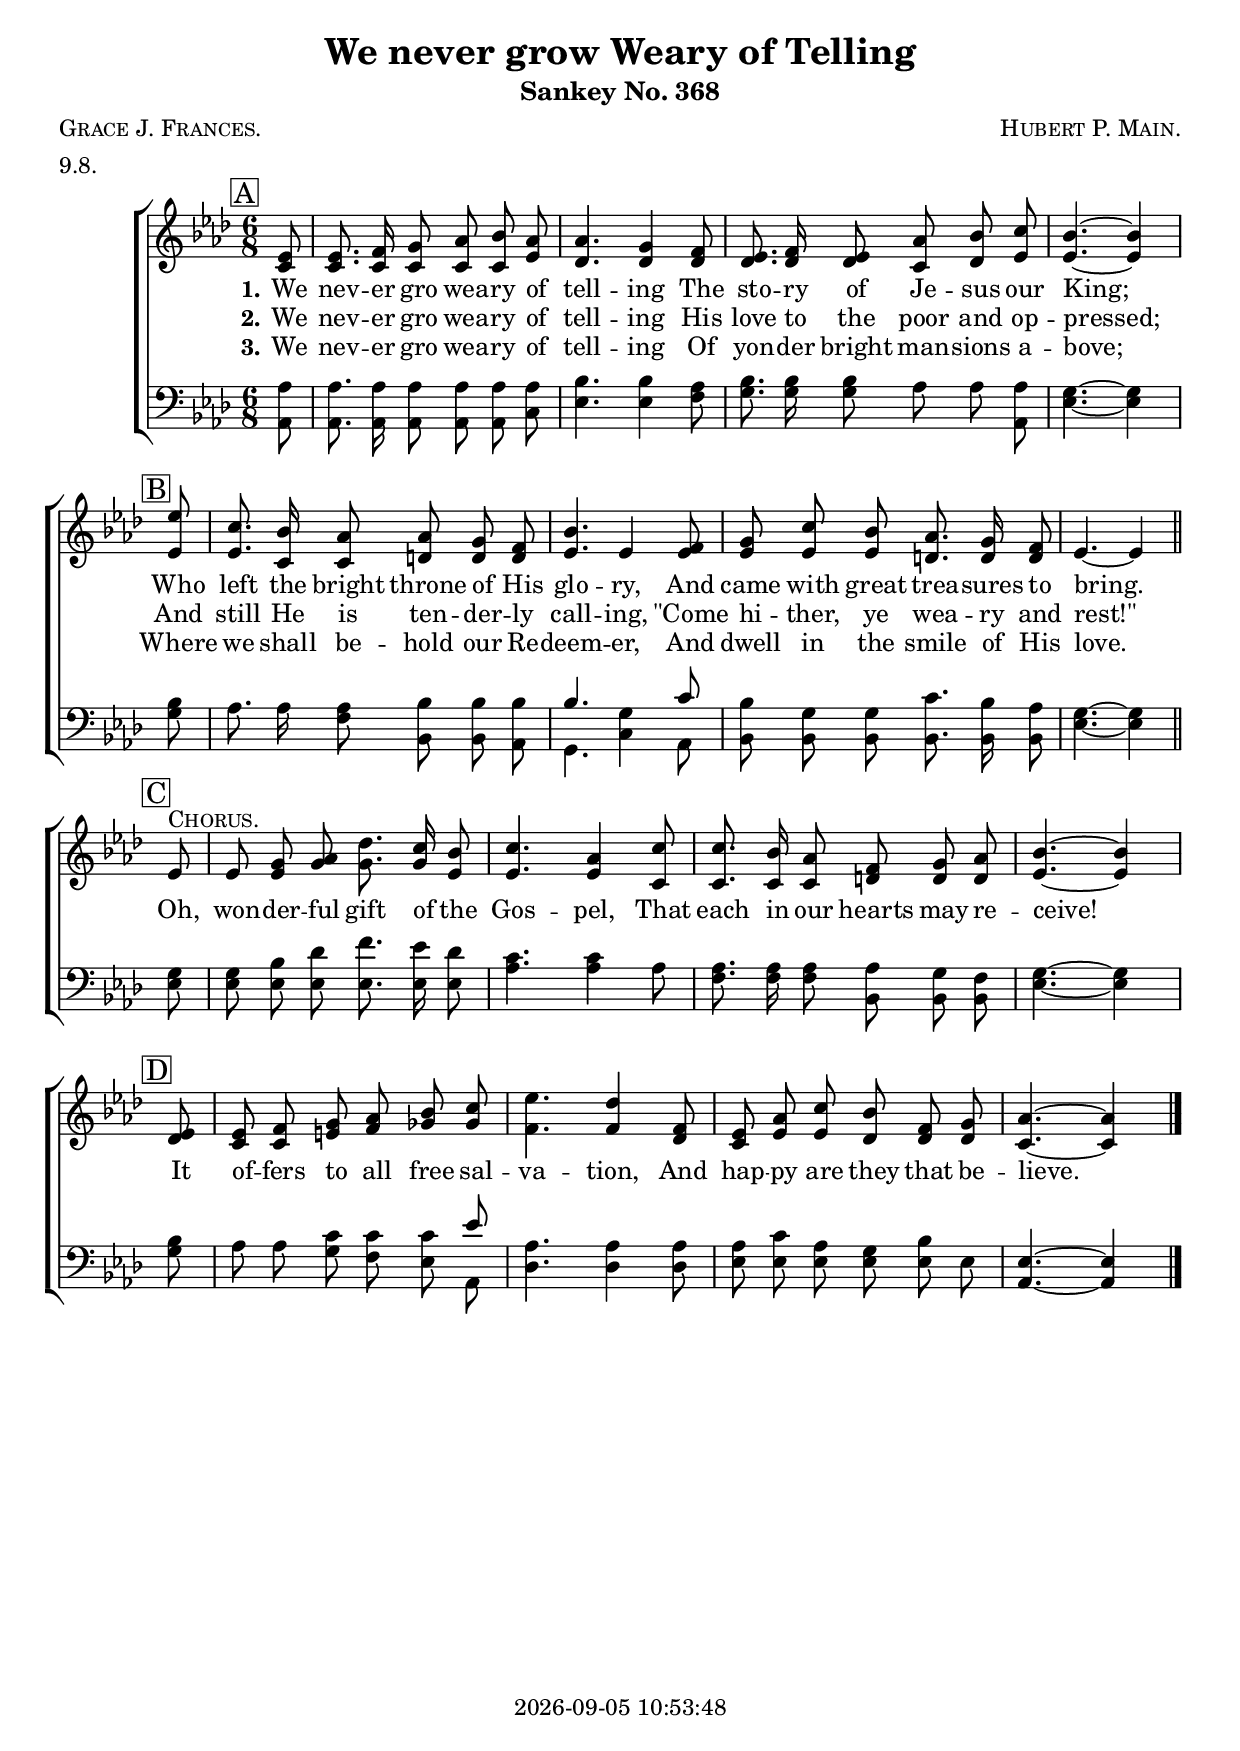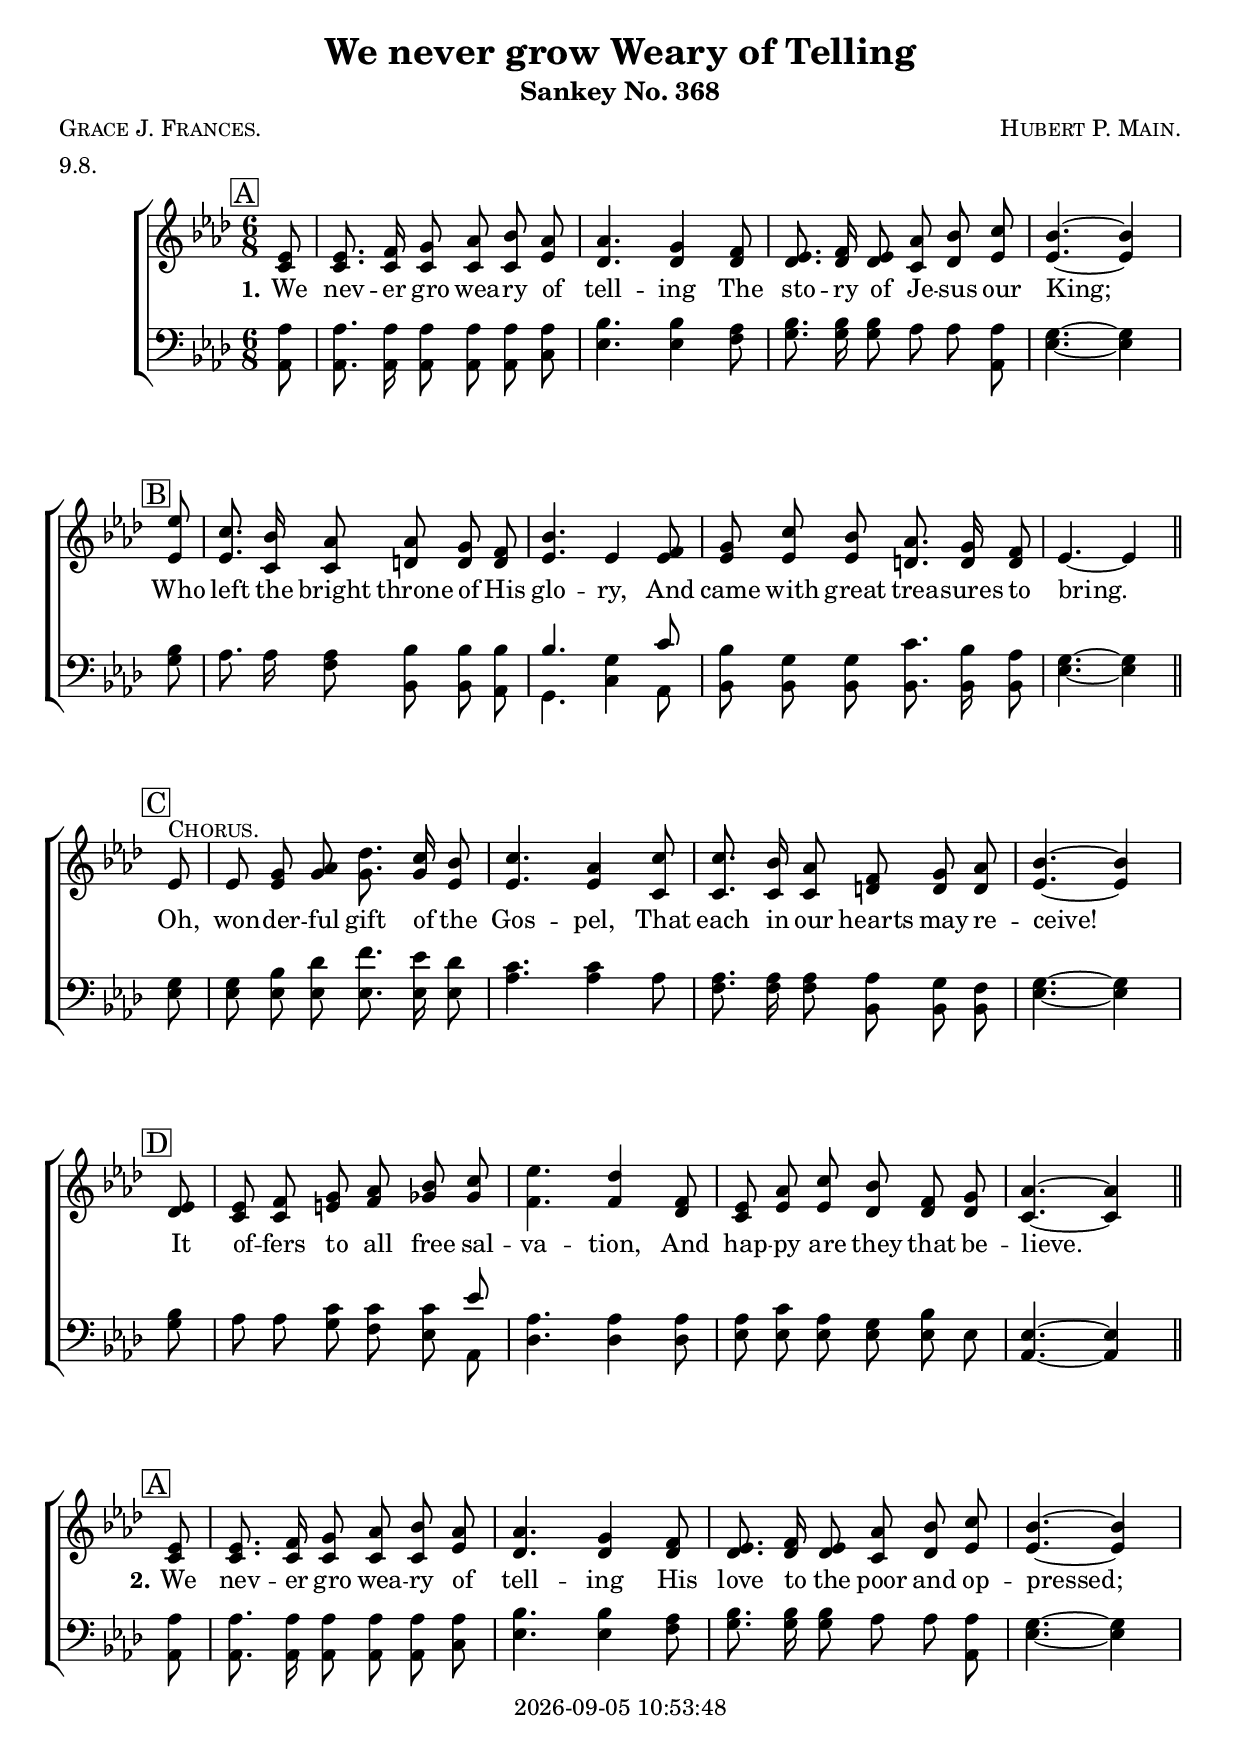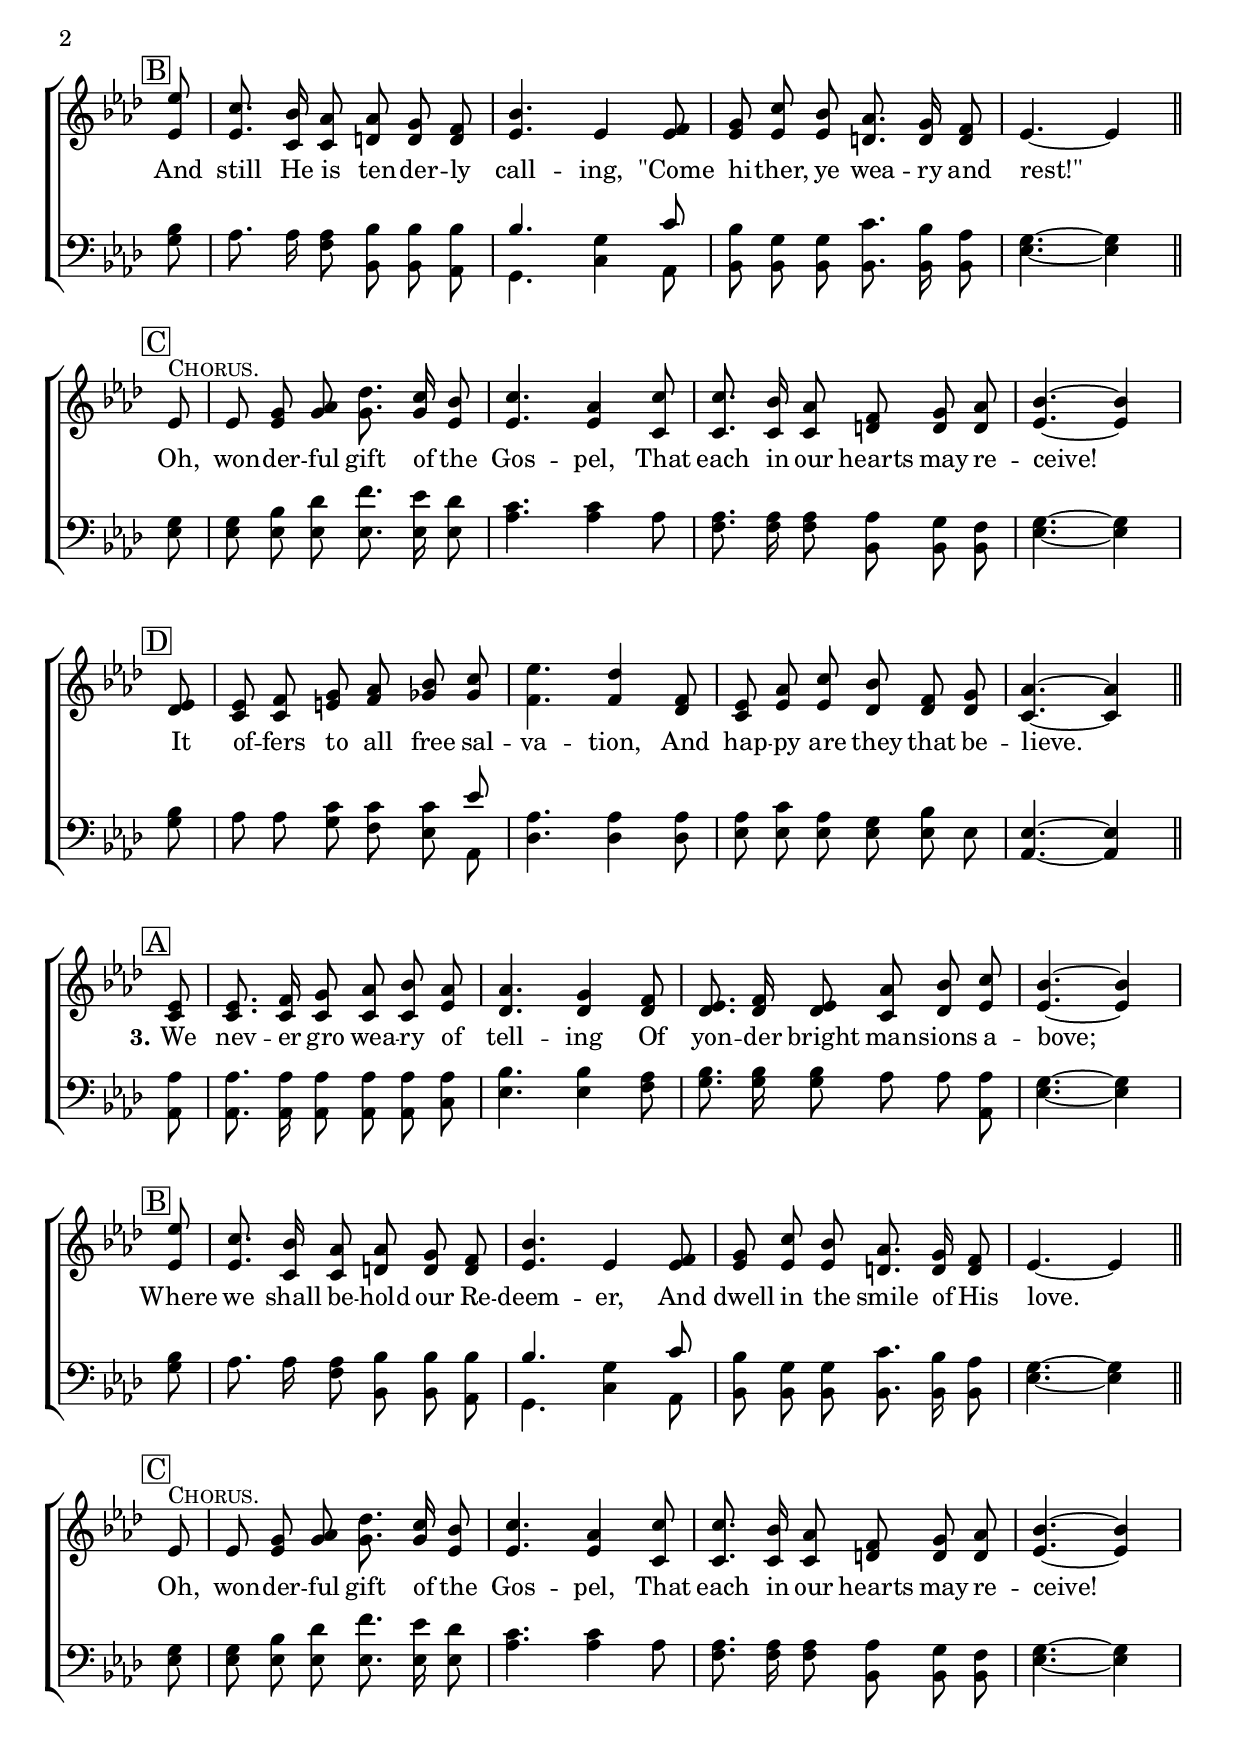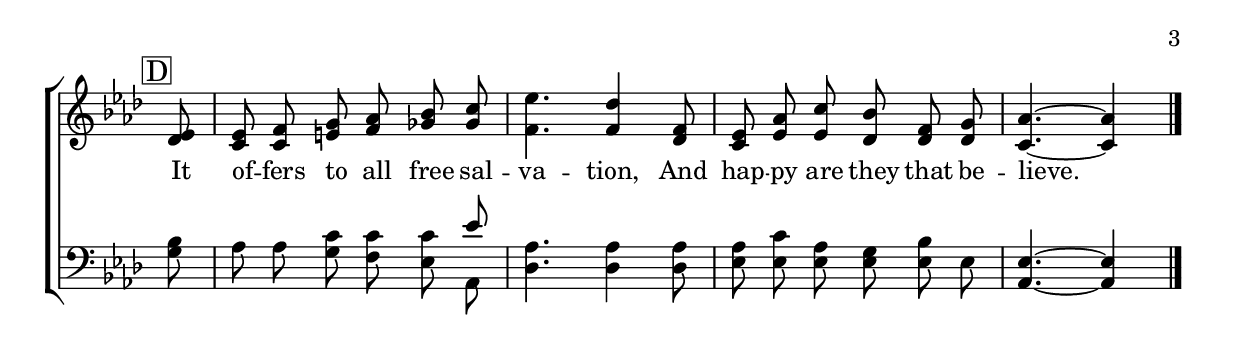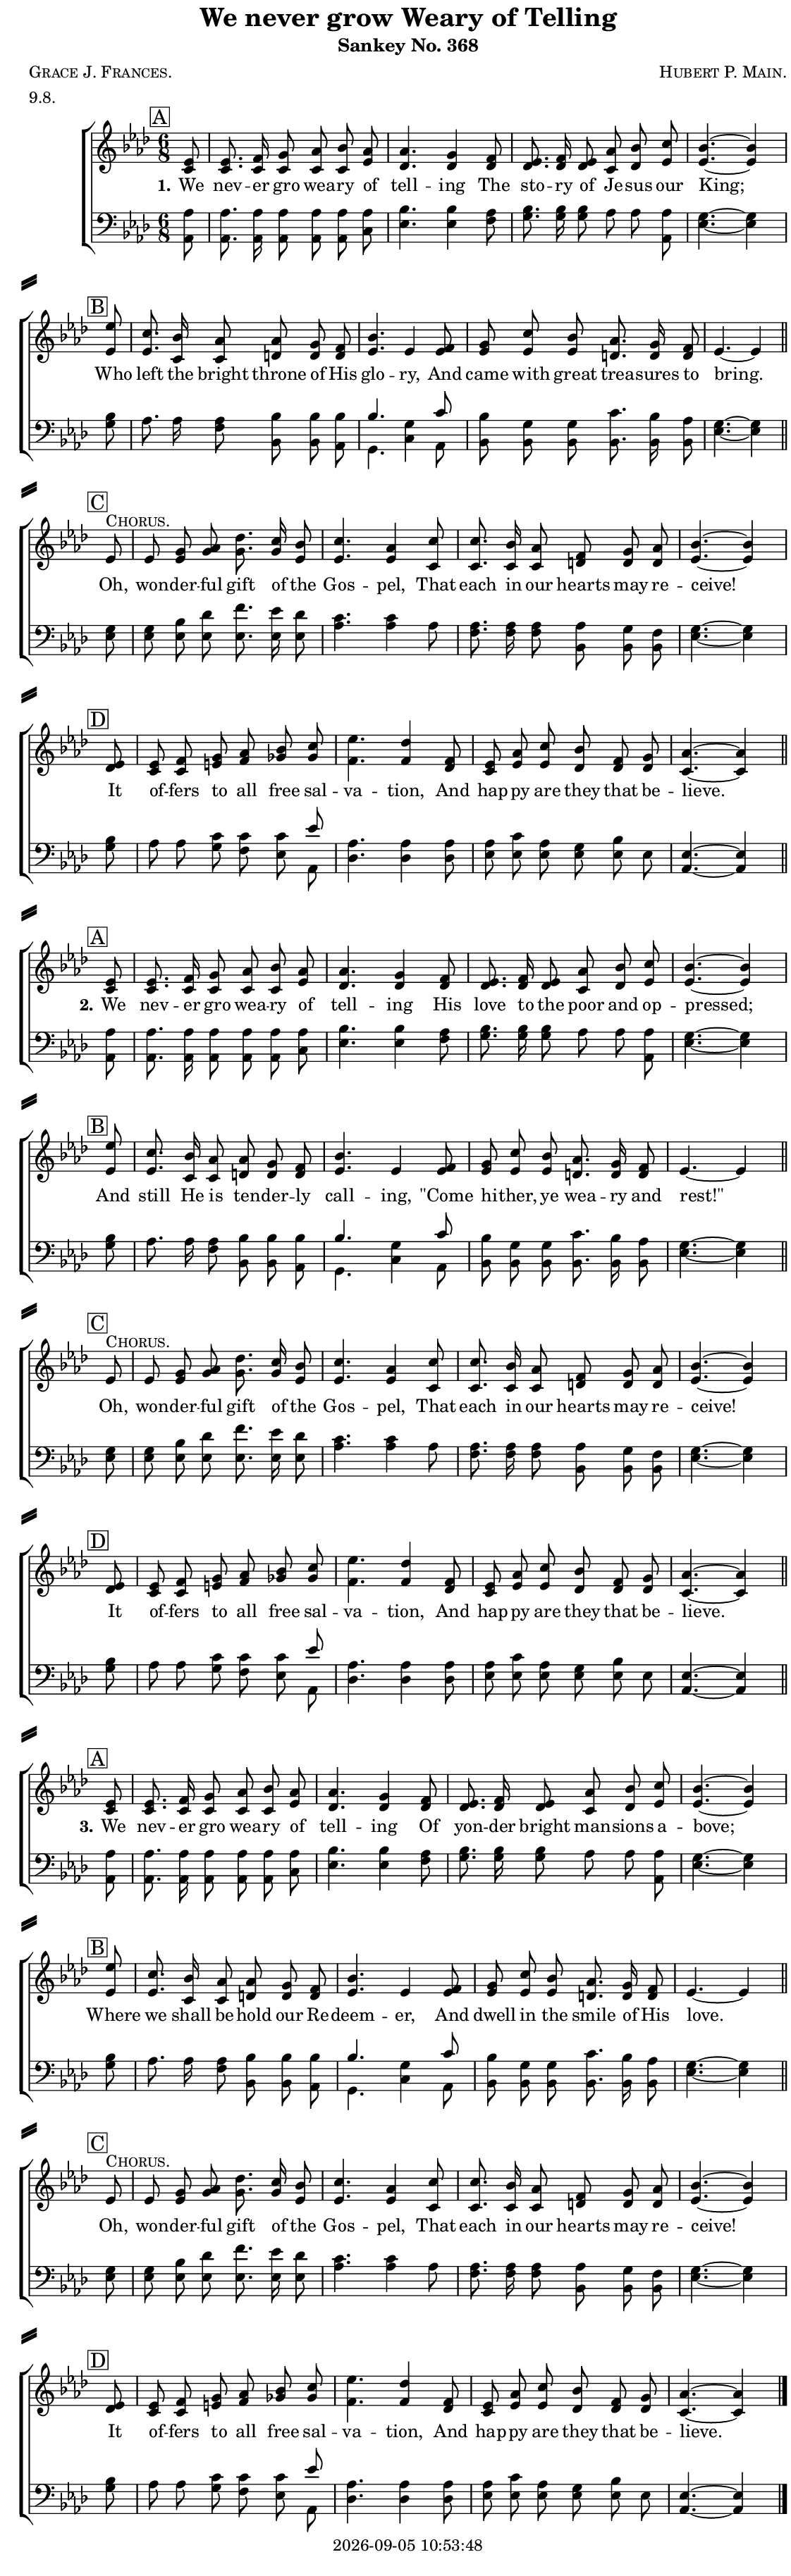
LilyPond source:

\version "2.22.1"

\include "articulate.ly"

today = #(strftime "%Y-%m-%d %H:%M:%S" (localtime (current-time)))

\header {
% centered at top
%  dedication  = "dedication"
  title       = "We never grow Weary of Telling"
  subtitle    = "Sankey No. 368"
%  subsubtitle = "Sankey 880 No. "
%  instrument  = "instrument"
  
% arrangement of following lines:
%
%  poet    composer
%  meter   arranger
%  piece       opus

  composer    = \markup\smallCaps "Hubert P. Main."
%  arranger    = "arranger"
%  opus        = "opus"

  poet        = \markup\smallCaps "Grace J. Frances."
  meter       = \markup\smallCaps "9.8."
%  piece       = \markup\smallCaps "piece"

% centered at bottom
% tagline     = "tagline" % default lilypond version
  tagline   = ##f
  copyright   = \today
}

% #(set-global-staff-size 16)

global = {
  \key aes \major
  \time 6/8
  \partial 8
}

RehearsalTrack = {
% \set Score.currentBarNumber = #5
  \mark \markup { \box "A" } s8 s2.*3 s4. s4
  \mark \markup { \box "B" } s8 s2.*3 s4. s4
  \mark \markup { \box "C" } s8 s2.*3 s4. s4
  \mark \markup { \box "D" } s8 s2.*3 s4. s4
}

TempoTrack = {
  \set Score.tempoHideNote = ##t
  \tempo 4=120
}

nl = { \bar "||" \break }

soprano = \relative {
  \autoBeamOff
  ees'8
  ees8. f16 g8 aes bes aes
  aes4. g4 f8
  ees8. f16 ees8 aes bes c
  bes4.~4 \bar "|" \break ees8
  c8. bes16 aes8 8 g f % B
  bes4. ees,4 f8
  g8 c bes aes8. g16 f8
  ees4.~4 \bar "||" \break ees8^\markup\smallCaps Chorus.
  ees8 g aes des8. c16 bes8 % C
  c4. aes4 c8
  c8. bes16 aes8 f g aes
  bes4.~4 \bar "|" \break ees,8
  ees8 f g aes bes c % D
  ees4. des4 f,8
  ees8 aes c bes f g
  aes4.~4
}

alto = \relative {
  \autoBeamOff
  c'8
  c8. 16 8 8 8 ees
  des4. 4 8
  des8. 16 8 c des ees
  ees4.~4 8
  ees8. c16 8 d d d % B
  ees4. 4 8
  ees8 8 8 d8. 16 8
  ees4.~4 8
  ees8 8 g g8. 16 ees8 % C
  ees4. 4 c8
  c8. 16 8 d d d
  ees4.~4 des8
  c8 8 e f ges ges % D
  f4. 4 des8
  c8 ees ees des des des
  c4.~4
}

tenor = \relative {
  \autoBeamOff
  aes8
  aes8. 16 8 8 8 8
  bes4. 4 aes8
  bes8. 16 8 aes8 8 8
  g4.~4 bes8
  aes8. 16 8 bes8 8 8 % B
  bes4. g4 c8
  bes8 g g c8. bes16 aes8
  g4.~4 8
  g8 bes des f8. ees16 des8 % C
  c4. 4 aes8
  aes8. 16 8 8 g f
  g4.~4 bes8
  aes8 8 c c c ees % D
  aes,4. 4 8
  aes8 c aes g bes ees,
  ees4.~4
}

bass = \relative {
  \autoBeamOff
  aes,8
  aes8. 16 8 8 8 c
  ees4. 4 f8
  g8. 16 8 aes aes aes,
  ees'4.~4 g8
  aes8. 16 f8 bes,8 8 aes % B
  g4. c4 aes8
  bes8 8 8 8. 16 8
  ees4.~4 8
  ees8 8 8 8. 16 8 % C
  aes4. 4 8
  f8. 16 8 bes,8 8 8
  ees4.~4 g8
  aes8 8 g f ees aes, % D
  des4. 4 8
  ees8 8 8 8 8 8
  aes,4.~4
}

nom  = {   \set ignoreMelismata = ##t }
yesm = { \unset ignoreMelismata       }

chorus = \lyricmode {
  Oh, won -- der -- ful gift of the Gos -- pel,
  That each in our hearts may re -- ceive!
  It of -- fers to all free sal -- va -- tion,
  And hap -- py are they that be -- lieve.
}

verses = 3

wordsOne = \lyricmode {
  \set stanza = "1."
  We nev -- er gro wea -- ry of tell -- ing
  The sto -- ry of Je -- sus our King;
  Who left the bright throne of His glo -- ry,
  And came with great trea -- sures to bring.
}
  
wordsTwo = \lyricmode {
  \set stanza = "2."
  We nev -- er gro wea -- ry of tell -- ing
  His love to the poor and op -- pressed;
  And still He is ten -- der -- ly call -- ing,
  "\"Come" hi -- ther, ye wea -- ry and "rest!\""
}
  
wordsThree = \lyricmode {
  \set stanza = "3."
  We nev -- er gro wea -- ry of tell -- ing
  Of yon -- der bright man -- sions a -- bove;
  Where we shall be -- hold our Re -- deem -- er,
  And dwell in the smile of His love.
}
  
wordsMidi = \lyricmode {
  \set stanza = "1."
  "We " nev "er " "gro " wea "ry " "of " tell "ing "
  "\nThe " sto "ry " "of " Je "sus " "our " "King; "
  "\nWho " "left " "the " "bright " "throne " "of " "His " glo "ry, "
  "\nAnd " "came " "with " "great " trea "sures " "to " "bring. "
  "\nOh, " won der "ful " "gift " "of " "the " Gos "pel, "
  "\nThat " "each " "in " "our " "hearts " "may " re "ceive! "
  "\nIt " of "fers " "to " "all " "free " sal va "tion, "
  "\nAnd " hap "py " "are " "they " "that " be "lieve. "

  \set stanza = "2."
  "\nWe " nev "er " "gro " wea "ry " "of " tell "ing "
  "\nHis " "love " "to " "the " "poor " "and " op "pressed; "
  "\nAnd " "still " "He " "is " ten der "ly " call "ing, "
  "\n\"Come " hi "ther, " "ye " wea "ry " "and " "rest!\" "
  "\nOh, " won der "ful " "gift " "of " "the " Gos "pel, "
  "\nThat " "each " "in " "our " "hearts " "may " re "ceive! "
  "\nIt " of "fers " "to " "all " "free " sal va "tion, "
  "\nAnd " hap "py " "are " "they " "that " be "lieve. "

  \set stanza = "3."
  "\nWe " nev "er " "gro " wea "ry " "of " tell "ing "
  "\nOf " yon "der " "bright " man "sions " a "bove; "
  "\nWhere " "we " "shall " be "hold " "our " Re deem "er, "
  "\nAnd " "dwell " "in " "the " "smile " "of " "His " "love. "
  "\nOh, " won der "ful " "gift " "of " "the " Gos "pel, "
  "\nThat " "each " "in " "our " "hearts " "may " re "ceive! "
  "\nIt " of "fers " "to " "all " "free " sal va "tion, "
  "\nAnd " hap "py " "are " "they " "that " be "lieve. "
}

\book {
  \bookOutputSuffix "midi"
  \score {
%    \articulate
        \new ChoirStaff <<
                                % Soprano staff
          \new Staff = soprano
          <<
            \new Voice { \repeat unfold \verses \TempoTrack     }
            \new Voice { \global \repeat unfold \verses \soprano \bar "|." }
            \addlyrics \wordsMidi
          >>
                                % Alto staff
          \new Staff = alto
          <<
            \new Voice { \global \repeat unfold \verses { \alto \nl } \bar "|." }
          >>
                                % Tenor staff
          \new Staff = tenor
          <<
            \clef "treble_8"
            \new Voice { \global \repeat unfold \verses \tenor }
          >>
                                % Bass staff
          \new Staff = bass
          <<
            \clef "bass"
            \new Voice { \global \repeat unfold \verses \bass }
          >>
        >>
    \midi {}
  }
}

\book {
  \bookOutputSuffix "repeat"
  \score {
        \new ChoirStaff <<
                                  % Joint soprano/alto staff
          \new Staff \with { printPartCombineTexts = ##f }
          <<
            \new Voice \RehearsalTrack
            \new Voice \TempoTrack
            \new NullVoice = "aligner" \soprano
            \new Voice = "women" \partCombine { \global \soprano \bar "|." } { \global \alto }
            \new Lyrics \lyricsto "aligner" { \wordsOne \chorus }
            \new Lyrics \lyricsto "aligner"   \wordsTwo
            \new Lyrics \lyricsto "aligner"   \wordsThree
          >>
                                  % Joint tenor/bass staff
          \new Staff \with { printPartCombineTexts = ##f }
          <<
            \clef "bass"
            \new Voice = "men" \partCombine { \global \tenor } { \global \bass }
          >>
        >>
    \layout {
      indent = 1.5\cm
      \pointAndClickOff
      \context {
        \Staff \RemoveAllEmptyStaves
      }
    }
  }
}

\book {
  \bookOutputSuffix "single"
  \score {
        \new ChoirStaff <<
                                  % Joint soprano/alto staff
          \new Staff \with { printPartCombineTexts = ##f }
          <<
            \new Voice { \repeat unfold \verses \RehearsalTrack }
            \new Voice { \repeat unfold \verses \TempoTrack }
            \new NullVoice = "aligner" { \repeat unfold \verses \soprano }
            \new Voice = "women" \partCombine { \global \repeat unfold \verses \soprano \bar "|." }
                                               { \global \repeat unfold \verses { \alto \nl } \bar "|." }
            \new Lyrics \lyricsto "aligner" { \wordsOne   \chorus
                                              \wordsTwo   \chorus
                                              \wordsThree \chorus
                                            }
          >>
                                  % Joint tenor/bass staff
          \new Staff \with { printPartCombineTexts = ##f }
          <<
            \clef "bass"
            \new Voice = "men" \partCombine { \global \repeat unfold \verses \tenor }
                                            { \global \repeat unfold \verses \bass }
          >>
        >>
    \layout {
      indent = 1.5\cm
      \pointAndClickOff
      \context {
        \Staff \RemoveAllEmptyStaves
      }
    }
  }
}

\book {
  \bookOutputSuffix "singlepage"
  \paper {
    top-margin = 0
    left-margin = 7
    right-margin = 1
    paper-width = 190\mm
    page-breaking = #ly:one-page-breaking
    system-system-spacing.basic-distance = #15
    system-separator-markup = \slashSeparator
  }
  \score {
        \new ChoirStaff <<
                                  % Joint soprano/alto staff
          \new Staff \with { printPartCombineTexts = ##f }
          <<
            \new Voice { \repeat unfold \verses \RehearsalTrack }
            \new Voice { \repeat unfold \verses \TempoTrack }
            \new NullVoice = "aligner" { \repeat unfold \verses \soprano }
            \new Voice = "women" \partCombine { \global \repeat unfold \verses \soprano \bar "|." }
                                               { \global \repeat unfold \verses { \alto \nl } \bar "|." }
            \new Lyrics \lyricsto "aligner" { \wordsOne   \chorus
                                              \wordsTwo   \chorus
                                              \wordsThree \chorus
                                            }
          >>
                                  % Joint tenor/bass staff
          \new Staff \with { printPartCombineTexts = ##f }
          <<
            \clef "bass"
            \new Voice = "men" \partCombine { \global \repeat unfold \verses \tenor }
                                            { \global \repeat unfold \verses \bass }
          >>
        >>
    \layout {
      indent = 1.5\cm
      \pointAndClickOff
      \context {
        \Staff \RemoveAllEmptyStaves
      }
    }
  }
}
